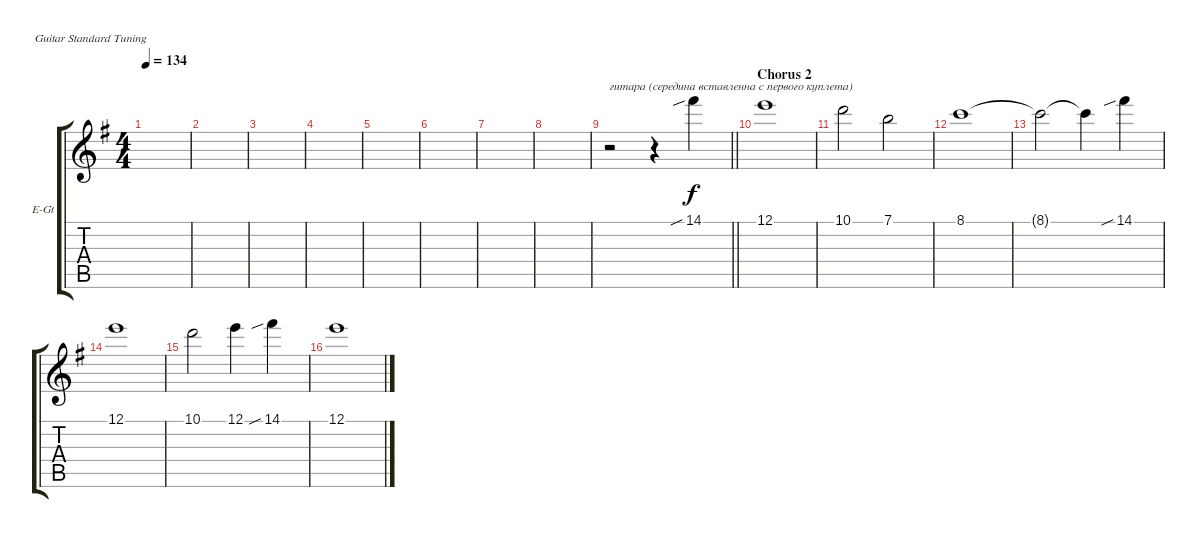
\bracketExtendMode groupsimilarinstruments
\firstSystemTrackNameOrientation horizontal
\otherSystemsTrackNameOrientation horizontal
\track ("guitar solo center (Rodion Kravkl)" "E-Gt") {instrument distortionguitar}
\staff {score tabs}
\tuning (E4 B3 G3 D3 A2 E2)
\ts (4 4)
\tempo 134
\clef g2
\scale
0.333333
\ks eminor
|
\scale
0.333333 |
\scale
0.333333 |
\scale
0.333333 |
\scale
0.333333 |
\scale
0.333333 |
\scale
0.333333 |
\scale
0.333333 |
\scale
0.333333
\barLineRight lightlight
r.2{txt "гитара (середина вставленна с первого куплета)"} r.4 14.1{sib}.4 |
\section ("" "Chorus 2")
\scale
0.333333 12.1.1 |
\scale
0.333333 10.1.2 7.1.2 |
\scale
0.333333 8.1.1 |
\scale
0.333333 8.1{t}.2 8.1{t}.4 14.1{sib}.4 |
\scale
0.333333 12.1.1 |
\scale
0.333333 10.1.2 12.1.4 14.1{sib}.4 |
\scale
0.333333 12.1.1
